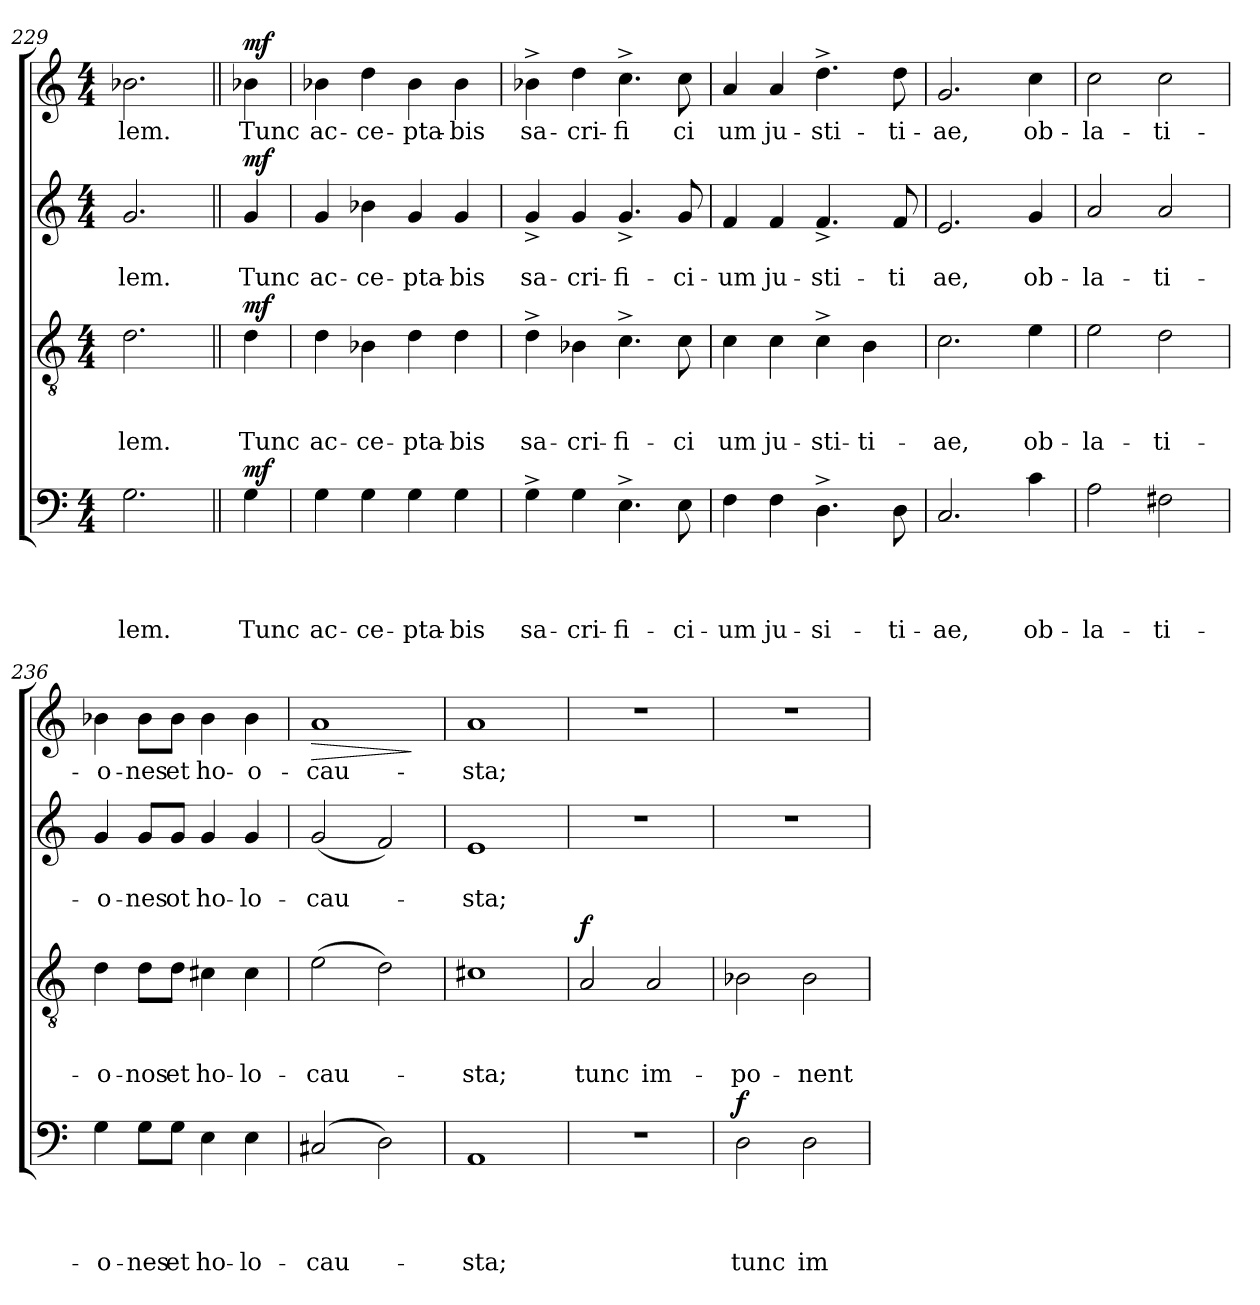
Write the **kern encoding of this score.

**kern	**text	**text	**text	**text	**dynam	**kern	**text	**text	**text	**dynam	**kern	**text	**text	**dynam	**kern	**text	**dynam
*part4	*part4	*part4	*part4	*part4	*part4	*part3	*part3	*part3	*part3	*part3	*part2	*part2	*part2	*part2	*part1	*part1	*part1
*staff4	*staff4	*staff4	*staff4	*staff4	*staff4	*staff3	*staff3	*staff3	*staff3	*staff3	*staff2	*staff2	*staff2	*staff2	*staff1	*staff1	*staff1
*clefF4	*	*	*	*	*	*clefGv2	*	*	*	*	*clefG2	*	*	*	*clefG2	*	*
*	*	*	*	*	*	*ITrd7c12	*	*	*	*	*	*	*	*	*	*	*
*k[]	*	*	*	*	*	*k[]	*	*	*	*	*k[]	*	*	*	*k[]	*	*
*C:	*	*	*	*	*	*C:	*	*	*	*	*C:	*	*	*	*C:	*	*
*M4/4	*	*	*	*	*	*M4/4	*	*	*	*	*M4/4	*	*	*	*M4/4	*	*
=229	=229	=229	=229	=229	=229	=229	=229	=229	=229	=229	=229	=229	=229	=229	=229	=229	=229
!	!	!	!	!LO:LY:b	!	!	!	!	!LO:LY:b	!	!	!	!LO:LY:b	!	!	!LO:LY:b	!
2.G\	.	.	.	-lem.	.	2.D\	.	.	-lem.	.	2.g/	.	-lem.	.	2.b-X\	-lem.	.
=230||	=230||	=230||	=230||	=230||	=230||	=230||	=230||	=230||	=230||	=230||	=230||	=230||	=230||	=230||	=230||	=230||	=230||
!	!	!	!	!LO:LY:b	!LO:DY:a	!	!	!	!LO:LY:b	!LO:DY:a	!	!	!LO:LY:b	!LO:DY:a	!	!LO:LY:b	!LO:DY:a
4G\	.	.	.	Tunc	mf	4D\	.	.	Tunc	mf	4g/	.	Tunc	mf	4b-X\	Tunc	mf
=231	=231	=231	=231	=231	=231	=231	=231	=231	=231	=231	=231	=231	=231	=231	=231	=231	=231
!	!	!	!	!LO:LY:b	!	!	!	!	!LO:LY:b	!	!	!	!LO:LY:b	!	!	!LO:LY:b	!
4G\	.	.	.	ac-	.	4D\	.	.	ac-	.	4g/	.	ac-	.	4b-X\	ac-	.
!	!	!	!	!LO:LY:b	!	!	!	!	!LO:LY:b	!	!	!	!LO:LY:b	!	!	!LO:LY:b	!
4G\	.	.	.	-ce-	.	4BB-X\	.	.	-ce-	.	4b-X\	.	-ce-	.	4dd\	-ce-	.
!	!	!	!	!LO:LY:b	!	!	!	!	!LO:LY:b	!	!	!	!LO:LY:b	!	!	!LO:LY:b	!
4G\	.	.	.	-pta-	.	4D\	.	.	-pta-	.	4g/	.	-pta-	.	4b-\	-pta-	.
!	!	!	!	!LO:LY:b	!	!	!	!	!LO:LY:b	!	!	!	!LO:LY:b	!	!	!LO:LY:b	!
4G\	.	.	.	-bis	.	4D\	.	.	-bis	.	4g/	.	-bis	.	4b-\	-bis	.
=232	=232	=232	=232	=232	=232	=232	=232	=232	=232	=232	=232	=232	=232	=232	=232	=232	=232
!	!	!	!	!LO:LY:b	!	!	!	!	!LO:LY:b	!	!	!	!LO:LY:b	!	!	!LO:LY:b	!
4G^>\	.	.	.	sa-	.	4D^>\	.	.	sa-	.	4g^</	.	sa-	.	4b-X^>\	sa-	.
!	!	!	!	!LO:LY:b	!	!	!	!	!LO:LY:b	!	!	!	!LO:LY:b	!	!	!LO:LY:b	!
4G\	.	.	.	-cri-	.	4BB-X\	.	.	-cri-	.	4g/	.	-cri-	.	4dd\	-cri-	.
!	!	!	!	!LO:LY:b	!	!	!	!	!LO:LY:b	!	!	!	!LO:LY:b	!	!	!LO:LY:b	!
4.E^>\	.	.	.	-fi-	.	4.C^>\	.	.	-fi-	.	4.g^</	.	-fi-	.	4.cc^>\	-fi	.
!	!	!	!	!LO:LY:b	!	!	!	!	!LO:LY:b	!	!	!	!LO:LY:b	!	!	!LO:LY:b	!
8E\	.	.	.	-ci-	.	8C\	.	.	-ci	.	8g/	.	-ci-	.	8cc\	ci	.
=233	=233	=233	=233	=233	=233	=233	=233	=233	=233	=233	=233	=233	=233	=233	=233	=233	=233
!	!	!	!	!LO:LY:b	!	!	!	!	!LO:LY:b	!	!	!	!LO:LY:b	!	!	!LO:LY:b	!
4F\	.	.	.	-um	.	4C\	.	.	um	.	4f/	.	-um	.	4a/	um	.
!	!	!	!	!LO:LY:b	!	!	!	!	!LO:LY:b	!	!	!	!LO:LY:b	!	!	!LO:LY:b	!
4F\	.	.	.	ju-	.	4C\	.	.	ju-	.	4f/	.	ju-	.	4a/	ju-	.
!	!	!	!	!LO:LY:b	!	!	!	!	!LO:LY:b	!	!	!	!LO:LY:b	!	!	!LO:LY:b	!
4.D^>\	.	.	.	-si-	.	4C^>\	.	.	-sti-	.	4.f^</	.	-sti-	.	4.dd^>\	-sti-	.
!	!	!	!	!	!	!	!	!	!LO:LY:b	!	!	!	!	!	!	!	!
.	.	.	.	.	.	4BB\	.	.	-ti-	.	.	.	.	.	.	.	.
!	!	!	!	!LO:LY:b	!	!	!	!	!	!	!	!	!LO:LY:b	!	!	!LO:LY:b	!
8D\	.	.	.	-ti-	.	.	.	.	.	.	8f/	.	-ti	.	8dd\	-ti-	.
=234	=234	=234	=234	=234	=234	=234	=234	=234	=234	=234	=234	=234	=234	=234	=234	=234	=234
!	!	!	!	!LO:LY:b	!	!	!	!	!LO:LY:b	!	!	!	!LO:LY:b	!	!	!LO:LY:b	!
2.C/	.	.	.	-ae,	.	2.C\	.	.	-ae,	.	2.e/	.	ae,	.	2.g/	-ae,	.
!	!	!	!	!LO:LY:b	!	!	!	!	!LO:LY:b	!	!	!	!LO:LY:b	!	!	!LO:LY:b	!
4c\	.	.	.	ob-	.	4E\	.	.	ob-	.	4g/	.	ob-	.	4cc\	ob-	.
!!LO:PB:g=z
=235	=235	=235	=235	=235	=235	=235	=235	=235	=235	=235	=235	=235	=235	=235	=235	=235	=235
!	!	!	!	!LO:LY:b	!	!	!	!	!LO:LY:b	!	!	!	!LO:LY:b	!	!	!LO:LY:b	!
2A\	.	.	.	-la-	.	2E\	.	.	-la-	.	2a/	.	-la-	.	2cc\	-la-	.
!	!	!	!	!LO:LY:b	!	!	!	!	!LO:LY:b	!	!	!	!LO:LY:b	!	!	!LO:LY:b	!
2F#X\	.	.	.	-ti-	.	2D\	.	.	-ti-	.	2a/	.	-ti-	.	2cc\	-ti-	.
=236	=236	=236	=236	=236	=236	=236	=236	=236	=236	=236	=236	=236	=236	=236	=236	=236	=236
!	!	!	!	!LO:LY:b	!	!	!	!	!LO:LY:b	!	!	!	!LO:LY:b	!	!	!LO:LY:b	!
4G\	.	.	.	-o-	.	4D\	.	.	-o-	.	4g/	.	-o-	.	4b-X\	-o-	.
!	!	!	!	!LO:LY:b	!	!	!	!	!LO:LY:b	!	!	!	!LO:LY:b	!	!	!LO:LY:b	!
8G\L	.	.	.	-nes	.	8D\L	.	.	-nos	.	8g/L	.	-nes	.	8b-\L	-nes	.
!	!	!	!	!LO:LY:b	!	!	!	!	!LO:LY:b	!	!	!	!LO:LY:b	!	!	!LO:LY:b	!
8G\J	.	.	.	et	.	8D\J	.	.	et	.	8g/J	.	ot	.	8b-\J	et	.
!	!	!	!	!LO:LY:b	!	!	!	!	!LO:LY:b	!	!	!	!LO:LY:b	!	!	!LO:LY:b	!
4E\	.	.	.	ho-	.	4C#X\	.	.	ho-	.	4g/	.	ho-	.	4b-\	ho-	.
!	!	!	!	!LO:LY:b	!	!	!	!	!LO:LY:b	!	!	!	!LO:LY:b	!	!	!LO:LY:b	!
4E\	.	.	.	-lo-	.	4C#\	.	.	-lo-	.	4g/	.	-lo-	.	4b-\	-o-	.
=237	=237	=237	=237	=237	=237	=237	=237	=237	=237	=237	=237	=237	=237	=237	=237	=237	=237
!	!	!	!	!LO:LY:b	!	!	!	!	!LO:LY:b	!	!	!	!LO:LY:b	!	!	!LO:LY:b	!LO:HP:b
(>2C#X/	.	.	.	-cau-	.	(>2E\	.	.	-cau-	.	(<2g/	.	-cau-	.	1a	-cau-	>
2D\)	.	.	.	.	.	2D\)	.	.	.	.	2f/)	.	.	.	.	.	.
.	.	.	.	.	.	.	.	.	.	.	.	.	.	.	.	.	]
=238	=238	=238	=238	=238	=238	=238	=238	=238	=238	=238	=238	=238	=238	=238	=238	=238	=238
!	!	!	!	!LO:LY:b	!	!	!	!	!LO:LY:b	!	!	!	!LO:LY:b	!	!	!LO:LY:b	!
1AA	.	.	.	-sta;	.	1C#X	.	.	-sta;	.	1e	.	-sta;	.	1a	-sta;	.
=239	=239	=239	=239	=239	=239	=239	=239	=239	=239	=239	=239	=239	=239	=239	=239	=239	=239
*MM152	*	*	*	*	*	*MM152	*	*	*	*	*MM152	*	*	*	*MM152	*	*
!	!	!	!	!	!	!	!	!	!LO:LY:b	!LO:DY:a	!	!	!	!	!	!	!
1r	.	.	.	.	.	2AA/	.	.	tunc	f	1r	.	.	.	1r	.	.
!	!	!	!	!	!	!	!	!	!LO:LY:b	!	!	!	!	!	!	!	!
.	.	.	.	.	.	2AA/	.	.	im-	.	.	.	.	.	.	.	.
=240	=240	=240	=240	=240	=240	=240	=240	=240	=240	=240	=240	=240	=240	=240	=240	=240	=240
!	!	!	!	!LO:LY:b	!LO:DY:b	!	!	!	!LO:LY:b	!	!	!	!	!	!	!	!
2D\	.	.	.	tunc	f	2BB-X\	.	.	-po-	.	1r	.	.	.	1r	.	.
!	!	!	!	!LO:LY:b	!	!	!	!	!LO:LY:b	!	!	!	!	!	!	!	!
2D\	.	.	.	im-	.	2BB-\	.	.	-nent	.	.	.	.	.	.	.	.
=	=	=	=	=	=	=	=	=	=	=	=	=	=	=	=	=	=
*-	*-	*-	*-	*-	*-	*-	*-	*-	*-	*-	*-	*-	*-	*-	*-	*-	*-
